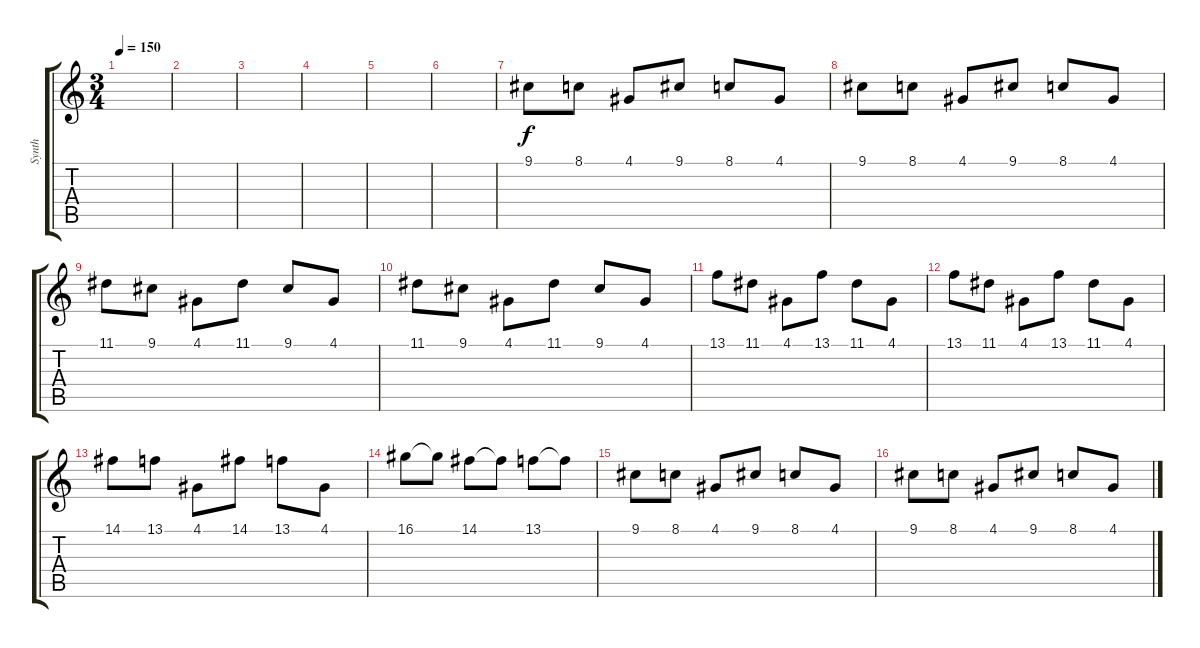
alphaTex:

\track ("Synth" "Synth") {instrument tremolostrings}
\staff {score tabs}
\tuning (E4 B3 G3 D3 A2 D2) {hide}
\ts (3 4)
\tempo 150
\clef g2
\ks c
|
|
|
|
|
|
9.1.8{instrument tremolostrings} 8.1.8 4.1.8 9.1.8 8.1.8 4.1.8 |
9.1.8 8.1.8 4.1.8 9.1.8 8.1.8 4.1.8 |
11.1.8 9.1.8 4.1.8 11.1.8 9.1.8 4.1.8 |
11.1.8 9.1.8 4.1.8 11.1.8 9.1.8 4.1.8 |
13.1.8 11.1.8 4.1.8 13.1.8 11.1.8 4.1.8 |
13.1.8 11.1.8 4.1.8 13.1.8 11.1.8 4.1.8 |
14.1.8 13.1.8 4.1.8 14.1.8 13.1.8 4.1.8 |
16.1.8 16.1{t}.8 14.1.8 14.1{t}.8 13.1.8 13.1{t}.8 |
9.1.8 8.1.8 4.1.8 9.1.8 8.1.8 4.1.8 |
9.1.8 8.1.8 4.1.8 9.1.8 8.1.8 4.1.8
